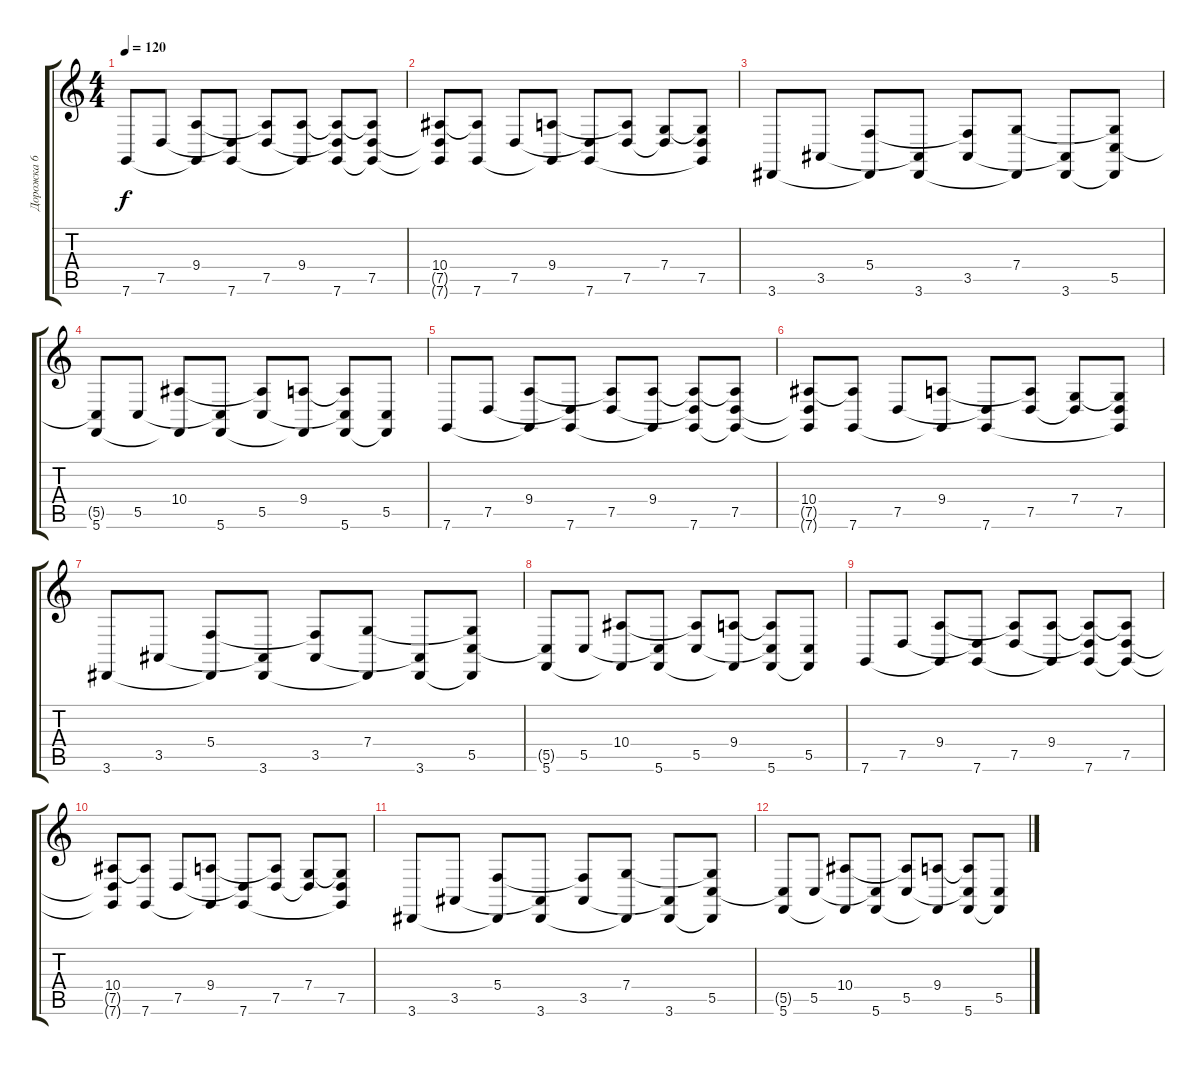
\track ("Дорожка 6" "Дорожка 6") {instrument sitar}
\staff {score tabs}
\tuning (D4 A3 F3 C3 G2 C2) {hide}
\ts (4 4)
\tempo 120
\clef g2
\ks c
7.6.8{dy f} 7.5.8 (9.4 7.6{t}).8 (7.5{t} 7.6).8 (9.4{t} 7.5).8 (9.4 7.6{t}).8 (9.4{t} 7.5{t} 7.6).8 (9.4{t} 7.5 7.6{t}).8 |
(10.4 7.5{t} 7.6{t}).8 (10.4{t} 7.6).8 7.5.8 (9.4 7.6{t}).8 (7.5{t} 7.6).8 (9.4{t} 7.5).8 (7.4 7.5{t}).8 (7.4{t} 7.5 7.6{t}).8 |
3.6.8 3.5.8 (5.4 3.6{t}).8 (3.5{t} 3.6).8 (5.4{t} 3.5).8 (7.4 3.6{t}).8 (3.5{t} 3.6).8 (7.4{t} 5.5 3.6{t}).8 |
(5.5{t} 5.6).8 5.5.8 (10.4 5.6{t}).8 (5.5{t} 5.6).8 (10.4{t} 5.5).8 (9.4 5.6{t}).8 (9.4{t} 5.5{t} 5.6).8 (5.5 5.6{t}).8 |
7.6.8 7.5.8 (9.4 7.6{t}).8 (7.5{t} 7.6).8 (9.4{t} 7.5).8 (9.4 7.6{t}).8 (9.4{t} 7.5{t} 7.6).8 (9.4{t} 7.5 7.6{t}).8 |
(10.4 7.5{t} 7.6{t}).8 (10.4{t} 7.6).8 7.5.8 (9.4 7.6{t}).8 (7.5{t} 7.6).8 (9.4{t} 7.5).8 (7.4 7.5{t}).8 (7.4{t} 7.5 7.6{t}).8 |
3.6.8 3.5.8 (5.4 3.6{t}).8 (3.5{t} 3.6).8 (5.4{t} 3.5).8 (7.4 3.6{t}).8 (3.5{t} 3.6).8 (7.4{t} 5.5 3.6{t}).8 |
(5.5{t} 5.6).8 5.5.8 (10.4 5.6{t}).8 (5.5{t} 5.6).8 (10.4{t} 5.5).8 (9.4 5.6{t}).8 (9.4{t} 5.5{t} 5.6).8 (5.5 5.6{t}).8 |
7.6.8{volume 4} 7.5.8 (9.4 7.6{t}).8 (7.5{t} 7.6).8 (9.4{t} 7.5).8 (9.4 7.6{t}).8 (9.4{t} 7.5{t} 7.6).8 (9.4{t} 7.5 7.6{t}).8 |
(10.4 7.5{t} 7.6{t}).8 (10.4{t} 7.6).8 7.5.8 (9.4 7.6{t}).8 (7.5{t} 7.6).8 (9.4{t} 7.5).8 (7.4 7.5{t}).8 (7.4{t} 7.5 7.6{t}).8 |
3.6.8 3.5.8 (5.4 3.6{t}).8 (3.5{t} 3.6).8 (5.4{t} 3.5).8 (7.4 3.6{t}).8 (3.5{t} 3.6).8 (7.4{t} 5.5 3.6{t}).8 |
(5.5{t} 5.6).8 5.5.8 (10.4 5.6{t}).8 (5.5{t} 5.6).8 (10.4{t} 5.5).8 (9.4 5.6{t}).8 (9.4{t} 5.5{t} 5.6).8 (5.5 5.6{t}).8
